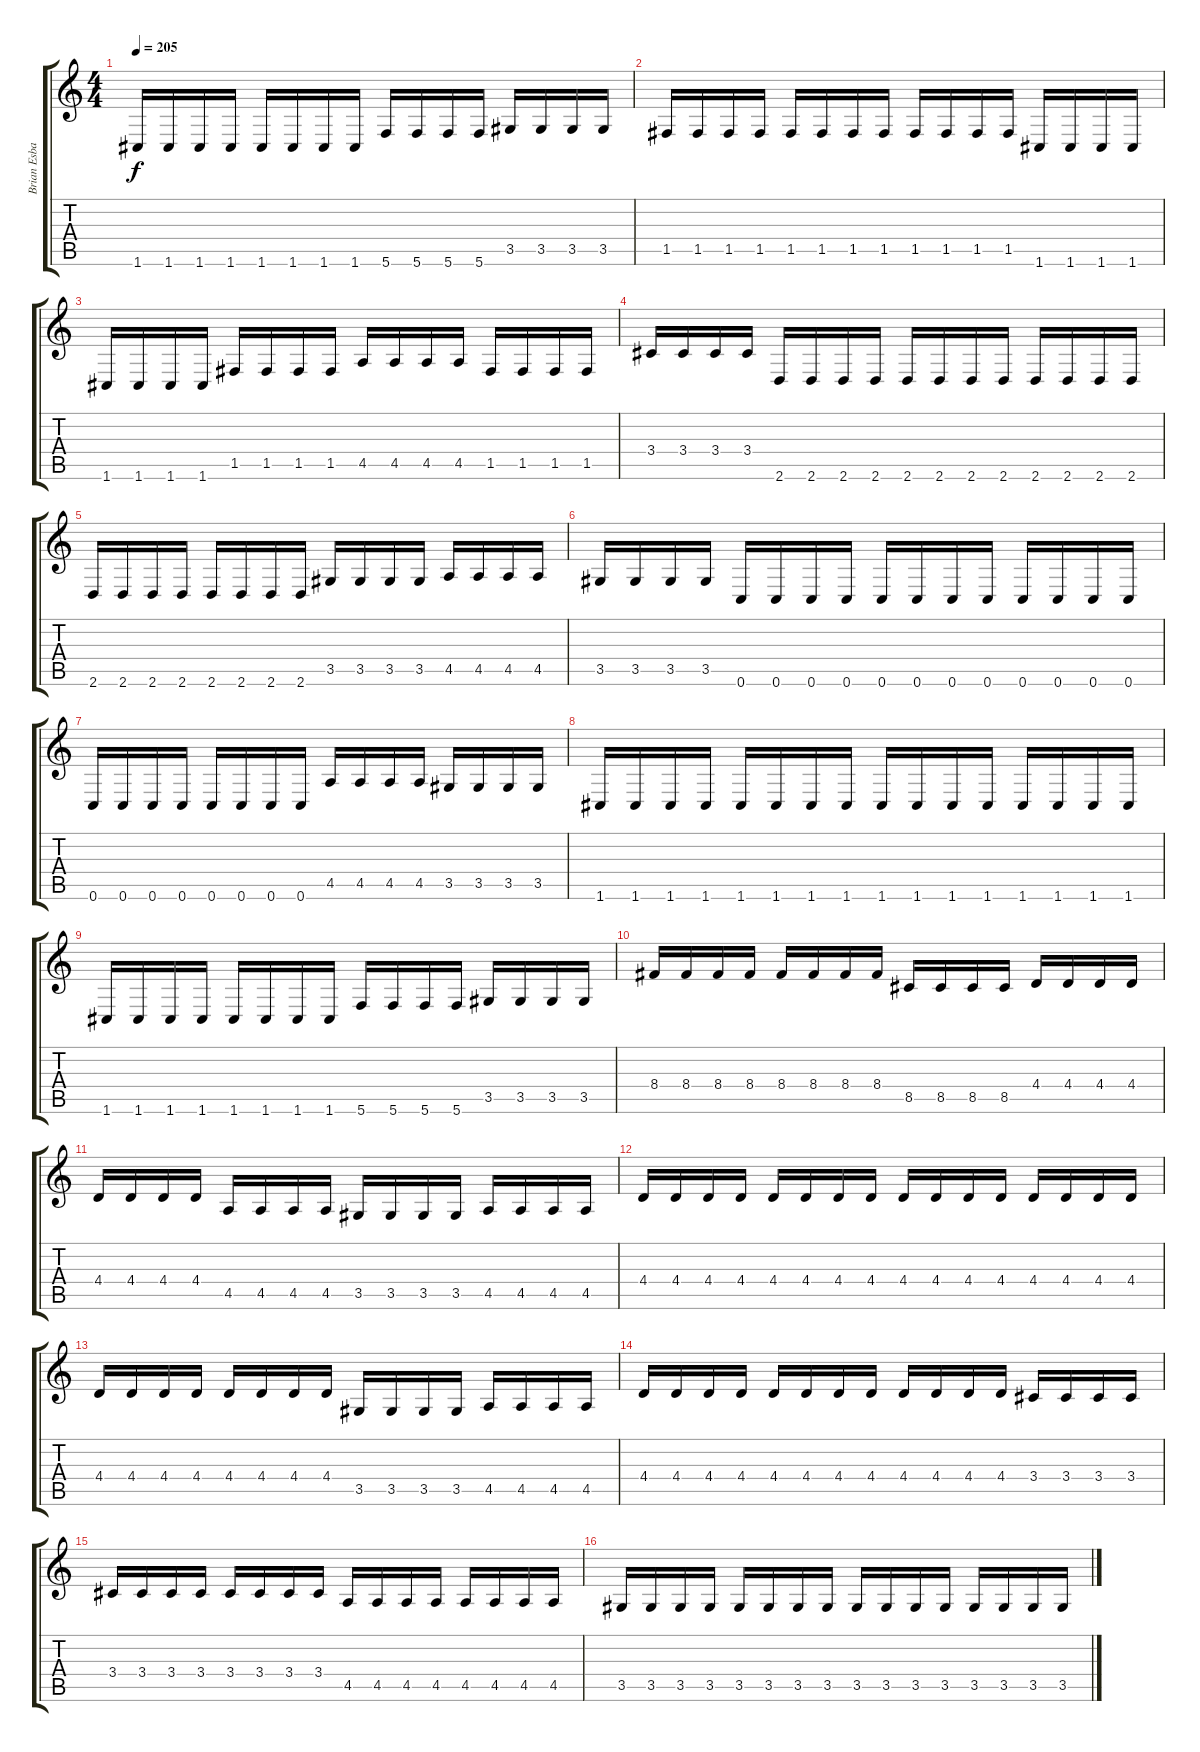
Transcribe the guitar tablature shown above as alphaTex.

\track ("Brian Esbach" "Brian Esba") {instrument distortionguitar}
\staff {score tabs}
\tuning (C4 G3 Eb3 Bb2 F2 C2) {hide}
\ts (4 4)
\tempo 205
\clef g2
\ks c
1.6.16{dy f} 1.6.16 1.6.16 1.6.16 1.6.16 1.6.16 1.6.16 1.6.16 5.6.16 5.6.16 5.6.16 5.6.16 3.5.16 3.5.16 3.5.16 3.5.16 |
1.5.16 1.5.16 1.5.16 1.5.16 1.5.16 1.5.16 1.5.16 1.5.16 1.5.16 1.5.16 1.5.16 1.5.16 1.6.16 1.6.16 1.6.16 1.6.16 |
1.6.16 1.6.16 1.6.16 1.6.16 1.5.16 1.5.16 1.5.16 1.5.16 4.5.16 4.5.16 4.5.16 4.5.16 1.5.16 1.5.16 1.5.16 1.5.16 |
3.4.16 3.4.16 3.4.16 3.4.16 2.6.16 2.6.16 2.6.16 2.6.16 2.6.16 2.6.16 2.6.16 2.6.16 2.6.16 2.6.16 2.6.16 2.6.16 |
2.6.16 2.6.16 2.6.16 2.6.16 2.6.16 2.6.16 2.6.16 2.6.16 3.5.16 3.5.16 3.5.16 3.5.16 4.5.16 4.5.16 4.5.16 4.5.16 |
3.5.16 3.5.16 3.5.16 3.5.16 0.6.16 0.6.16 0.6.16 0.6.16 0.6.16 0.6.16 0.6.16 0.6.16 0.6.16 0.6.16 0.6.16 0.6.16 |
0.6.16 0.6.16 0.6.16 0.6.16 0.6.16 0.6.16 0.6.16 0.6.16 4.5.16 4.5.16 4.5.16 4.5.16 3.5.16 3.5.16 3.5.16 3.5.16 |
1.6.16 1.6.16 1.6.16 1.6.16 1.6.16 1.6.16 1.6.16 1.6.16 1.6.16 1.6.16 1.6.16 1.6.16 1.6.16 1.6.16 1.6.16 1.6.16 |
1.6.16 1.6.16 1.6.16 1.6.16 1.6.16 1.6.16 1.6.16 1.6.16 5.6.16 5.6.16 5.6.16 5.6.16 3.5.16 3.5.16 3.5.16 3.5.16 |
8.4.16 8.4.16 8.4.16 8.4.16 8.4.16 8.4.16 8.4.16 8.4.16 8.5.16 8.5.16 8.5.16 8.5.16 4.4.16 4.4.16 4.4.16 4.4.16 |
4.4.16 4.4.16 4.4.16 4.4.16 4.5.16 4.5.16 4.5.16 4.5.16 3.5.16 3.5.16 3.5.16 3.5.16 4.5.16 4.5.16 4.5.16 4.5.16 |
4.4.16 4.4.16 4.4.16 4.4.16 4.4.16 4.4.16 4.4.16 4.4.16 4.4.16 4.4.16 4.4.16 4.4.16 4.4.16 4.4.16 4.4.16 4.4.16 |
4.4.16 4.4.16 4.4.16 4.4.16 4.4.16 4.4.16 4.4.16 4.4.16 3.5.16 3.5.16 3.5.16 3.5.16 4.5.16 4.5.16 4.5.16 4.5.16 |
4.4.16 4.4.16 4.4.16 4.4.16 4.4.16 4.4.16 4.4.16 4.4.16 4.4.16 4.4.16 4.4.16 4.4.16 3.4.16 3.4.16 3.4.16 3.4.16 |
3.4.16 3.4.16 3.4.16 3.4.16 3.4.16 3.4.16 3.4.16 3.4.16 4.5.16 4.5.16 4.5.16 4.5.16 4.5.16 4.5.16 4.5.16 4.5.16 |
3.5.16 3.5.16 3.5.16 3.5.16 3.5.16 3.5.16 3.5.16 3.5.16 3.5.16 3.5.16 3.5.16 3.5.16 3.5.16 3.5.16 3.5.16 3.5.16
